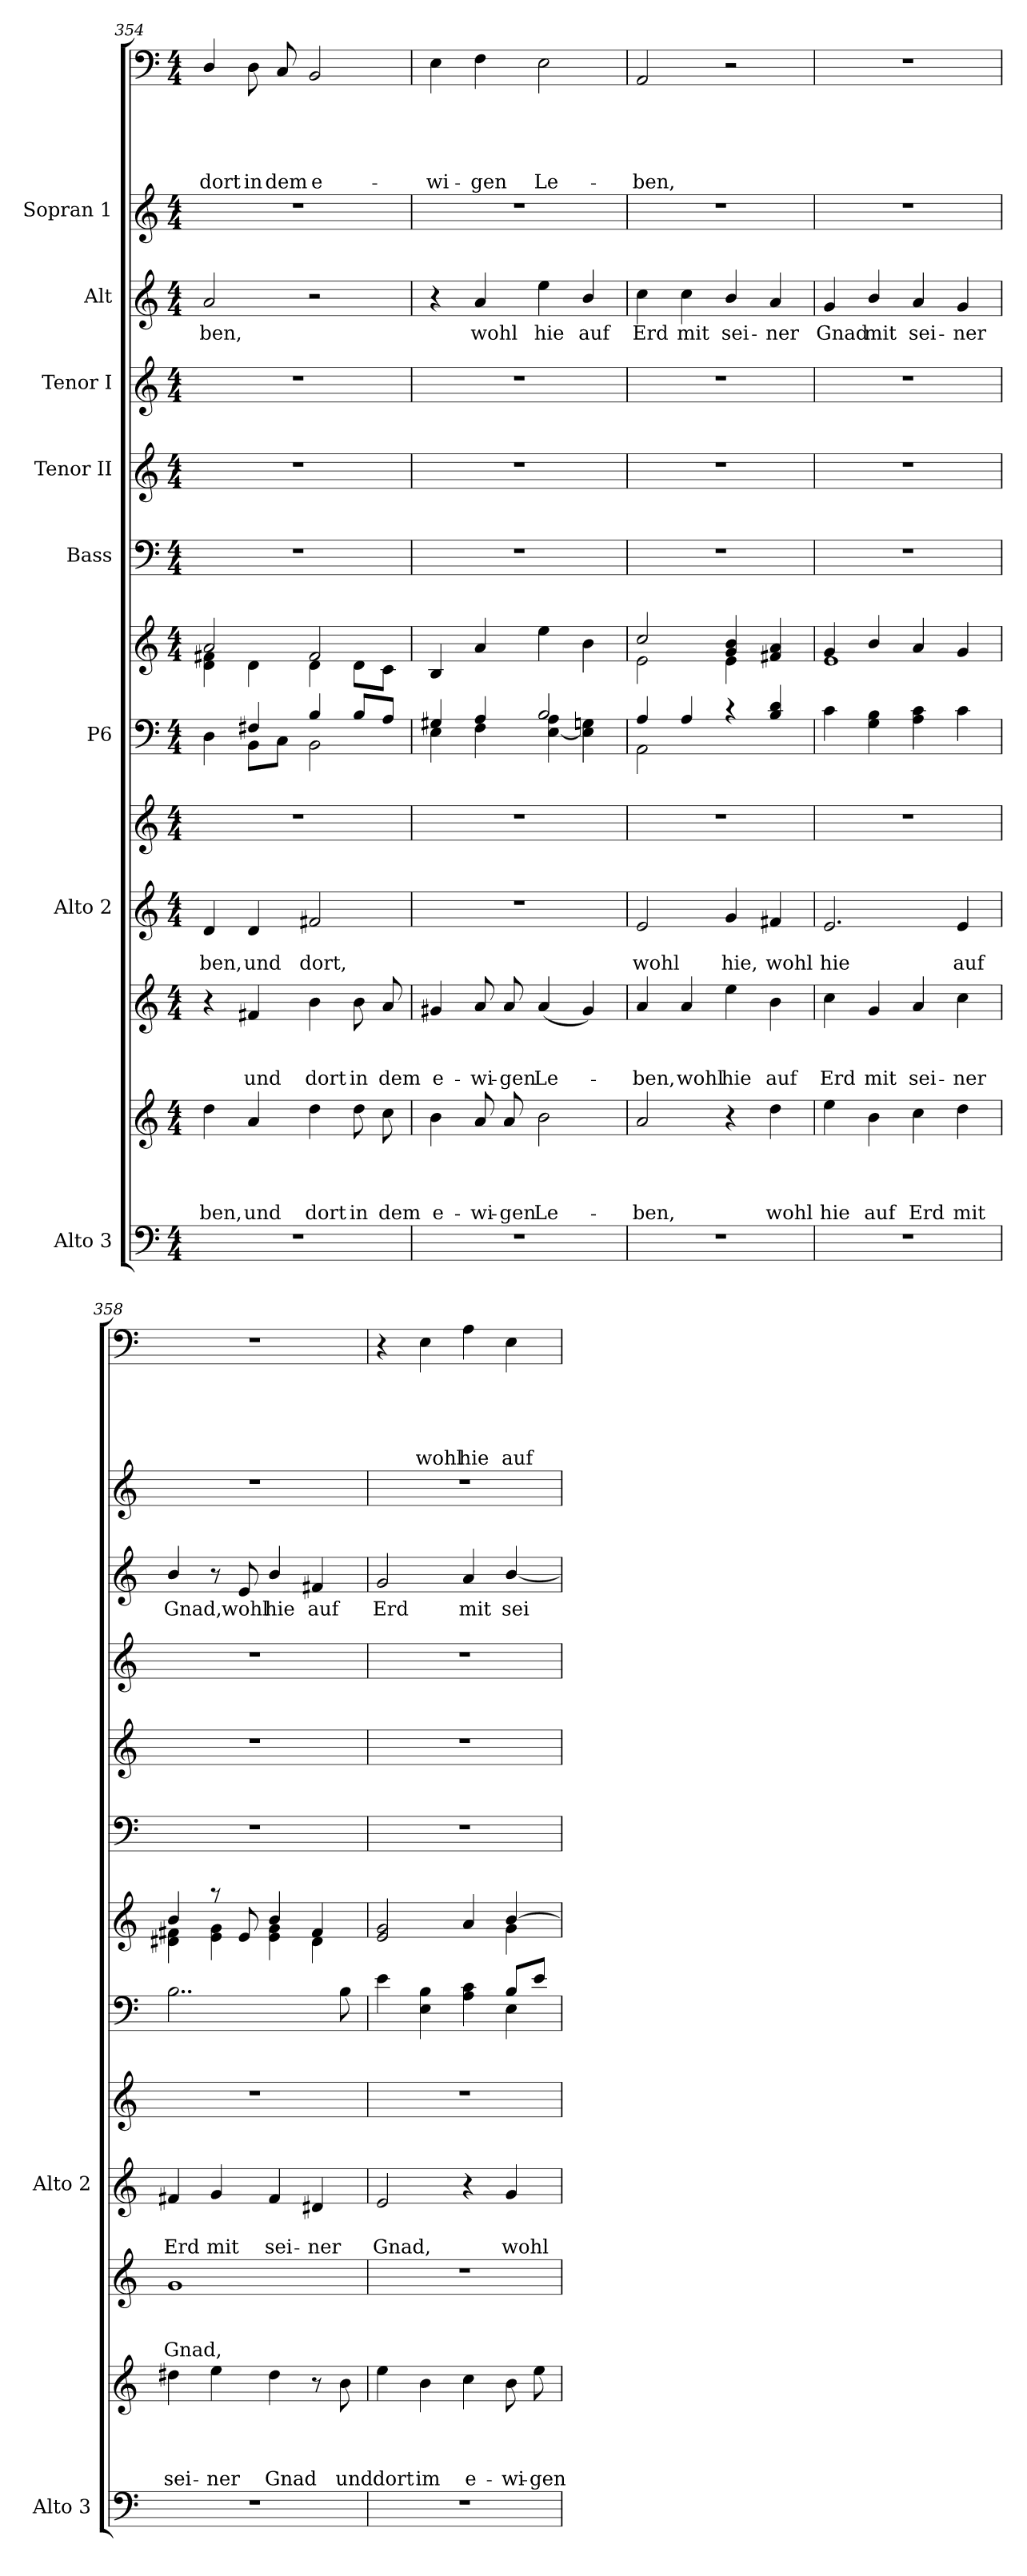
**kern	**kern	**text	**text	**text	**text	**kern	**text	**text	**text	**kern	**text	**text	**kern	**kern	**kern	**kern	**kern	**kern	**kern	**text	**kern	**kern	**text	**text	**text	**text	**text
*part11	*part10	*part10	*part10	*part10	*part10	*part9	*part9	*part9	*part9	*part8	*part8	*part8	*part8	*part7	*part7	*part6	*part5	*part4	*part3	*part3	*part2	*part1	*part1	*part1	*part1	*part1	*part1
*staff13	*staff12	*staff12	*staff12	*staff12	*staff12	*staff11	*staff11	*staff11	*staff11	*staff10	*staff10	*staff10	*staff9	*staff8	*staff7	*staff6	*staff5	*staff4	*staff3	*staff3	*staff2	*staff1	*staff1	*staff1	*staff1	*staff1	*staff1
*I"Alto 3	*	*	*	*	*	*	*	*	*	*I"Alto 2	*	*	*	*I"P6	*	*I"Bass	*I"Tenor II	*I"Tenor I	*I"Alt	*	*I"Sopran 1	*	*	*	*	*	*
*I'Alto 3	*	*	*	*	*	*	*	*	*	*I'Alto 2	*	*	*	*	*	*	*	*	*	*	*	*	*	*	*	*	*
*clefF4	*clefG2	*	*	*	*	*clefG2	*	*	*	*clefG2	*	*	*clefG2	*clefF4	*clefG2	*clefF4	*clefG2	*clefG2	*clefG2	*	*clefG2	*clefF4	*	*	*	*	*
*	*ITrd7c12	*	*	*	*	*ITrd7c12	*	*	*	*	*	*	*	*	*	*	*ITrd7c12	*ITrd7c12	*	*	*	*	*	*	*	*	*
*k[]	*k[]	*	*	*	*	*k[]	*	*	*	*k[]	*	*	*k[]	*k[]	*k[]	*k[]	*k[]	*k[]	*k[]	*	*k[]	*k[]	*	*	*	*	*
*C:	*C:	*	*	*	*	*C:	*	*	*	*C:	*	*	*C:	*C:	*C:	*C:	*C:	*C:	*C:	*	*C:	*C:	*	*	*	*	*
*M4/4	*M4/4	*	*	*	*	*M4/4	*	*	*	*M4/4	*	*	*M4/4	*M4/4	*M4/4	*M4/4	*M4/4	*M4/4	*M4/4	*	*M4/4	*M4/4	*	*	*	*	*
=354	=354	=354	=354	=354	=354	=354	=354	=354	=354	=354	=354	=354	=354	=354	=354	=354	=354	=354	=354	=354	=354	=354	=354	=354	=354	=354	=354
!	!	!	!	!	!LO:LY:b	!	!	!	!	!	!	!LO:LY:b	!	!	!	!	!	!	!	!LO:LY:b	!	!	!	!	!	!	!LO:LY:b
*	*	*	*	*	*	*	*	*	*	*	*	*	*	*^	*^	*	*	*	*	*	*	*	*	*	*	*	*
*	*	*	*	*	*	*	*	*	*	*	*	*	*	*	*	*	*^	*	*	*	*	*	*	*	*	*	*	*	*
1r	4d\	.	.	.	-ben,	4r	.	.	.	4d/	.	-ben,	1r	4D\	4ryy	4d\ 4f#X\	1ryy	2a/	1r	1r	1r	2a/	-ben,	1r	4D/	.	.	.	.	dort
!	!	!	!	!	!LO:LY:b	!	!	!	!LO:LY:b	!	!	!LO:LY:b	!	!	!	!	!	!	!	!	!	!	!	!	!	!	!	!	!	!LO:LY:b
.	4A/	.	.	.	und	4F#X/	.	.	und	4d/	.	und	.	8BB\L	4F#X/	4d\	.	.	.	.	.	.	.	.	8D\	.	.	.	.	in
!	!	!	!	!	!	!	!	!	!	!	!	!	!	!	!	!	!	!	!	!	!	!	!	!	!	!	!	!	!	!LO:LY:b
.	.	.	.	.	.	.	.	.	.	.	.	.	.	8C\J	.	.	.	.	.	.	.	.	.	.	8C/	.	.	.	.	dem
!	!	!	!	!	!LO:LY:b	!	!	!	!LO:LY:b	!	!	!LO:LY:b	!	!	!	!	!	!	!	!	!	!	!	!	!	!	!	!	!	!LO:LY:b
.	4d\	.	.	.	dort	4B\	.	.	dort	2f#X/	.	dort,	.	4B/	2BB\	4d\	.	2f#i/	.	.	.	2r	.	.	2BB/	.	.	.	.	e-
!	!	!	!	!	!LO:LY:b	!	!	!	!LO:LY:b	!	!	!	!	!	!	!	!	!	!	!	!	!	!	!	!	!	!	!	!	!
.	8d\	.	.	.	in	8B\	.	.	in	.	.	.	.	8B/L	.	8d\L	.	.	.	.	.	.	.	.	.	.	.	.	.	.
!	!	!	!	!	!LO:LY:b	!	!	!	!LO:LY:b	!	!	!	!	!	!	!	!	!	!	!	!	!	!	!	!	!	!	!	!	!
.	8c\	.	.	.	dem	8A/	.	.	dem	.	.	.	.	8A/J	.	8c\J	.	.	.	.	.	.	.	.	.	.	.	.	.	.
!!LO:LB:g=z
=355	=355	=355	=355	=355	=355	=355	=355	=355	=355	=355	=355	=355	=355	=355	=355	=355	=355	=355	=355	=355	=355	=355	=355	=355	=355	=355	=355	=355	=355	=355
!	!	!	!	!	!LO:LY:b	!	!	!	!LO:LY:b	!	!	!	!	!	!	!	!	!	!	!	!	!	!	!	!	!	!	!	!	!LO:LY:b
1r	4B\	.	.	.	e-	4G#X/	.	.	e-	1r	.	.	1r	4G#X/	4E\	4B/	1ryy	1ryy	1r	1r	1r	4r	.	1r	4E\	.	.	.	.	-wi-
!	!	!	!	!	!LO:LY:b	!	!	!	!LO:LY:b	!	!	!	!	!	!	!	!	!	!	!	!	!	!LO:LY:b	!	!	!	!	!	!	!LO:LY:b
.	8A/	.	.	.	-wi-	8A/	.	.	-wi-	.	.	.	.	4A/	4F\	4a/	.	.	.	.	.	4a/	wohl	.	4F\	.	.	.	.	-gen
!	!	!	!	!	!LO:LY:b	!	!	!	!LO:LY:b	!	!	!	!	!	!	!	!	!	!	!	!	!	!	!	!	!	!	!	!	!
.	8A/	.	.	.	-gen	8A/	.	.	-gen	.	.	.	.	.	.	.	.	.	.	.	.	.	.	.	.	.	.	.	.	.
!	!	!	!	!	!LO:LY:b	!	!	!	!LO:LY:b	!	!	!	!	!	!	!	!	!	!	!	!	!	!LO:LY:b	!	!	!	!	!	!	!LO:LY:b
.	2B\	.	.	.	Le-	(<4A/	.	.	Le-	.	.	.	.	2B/	[<4E\ 4A\	4ee\	.	.	.	.	.	4ee\	hie	.	2E\	.	.	.	.	Le-
!	!	!	!	!	!	!	!	!	!	!	!	!	!	!	!	!	!	!	!	!	!	!	!LO:LY:b	!	!	!	!	!	!	!
.	.	.	.	.	.	4G#/)	.	.	.	.	.	.	.	.	4E\] 4Gn\	4b\	.	.	.	.	.	4b/	auf	.	.	.	.	.	.	.
=356	=356	=356	=356	=356	=356	=356	=356	=356	=356	=356	=356	=356	=356	=356	=356	=356	=356	=356	=356	=356	=356	=356	=356	=356	=356	=356	=356	=356	=356	=356
!	!	!	!	!	!LO:LY:b	!	!	!	!LO:LY:b	!	!	!LO:LY:b	!	!	!	!	!	!	!	!	!	!	!LO:LY:b	!	!	!	!	!	!	!LO:LY:b
1r	2A/	.	.	.	-ben,	4A/	.	.	-ben,	2e/	.	wohl	1r	4A/	2AA\	2cc/	1ryy	2e\	1r	1r	1r	4cc\	Erd	1r	2AA/	.	.	.	.	-ben,
!	!	!	!	!	!	!	!	!	!LO:LY:b	!	!	!	!	!	!	!	!	!	!	!	!	!	!LO:LY:b	!	!	!	!	!	!	!
.	.	.	.	.	.	4A/	.	.	wohl	.	.	.	.	4A/	.	.	.	.	.	.	.	4cc\	mit	.	.	.	.	.	.	.
!	!	!	!	!	!	!	!	!	!LO:LY:b	!	!	!LO:LY:b	!	!	!	!	!	!	!	!	!	!	!LO:LY:b	!	!	!	!	!	!	!
.	4r	.	.	.	.	4e\	.	.	hie	4g/	.	hie,	.	4rc	2ryy	4g/ 4b/	.	4e\	.	.	.	4b/	sei-	.	2r	.	.	.	.	.
!	!	!	!	!	!LO:LY:b	!	!	!	!LO:LY:b	!	!	!LO:LY:b	!	!	!	!	!	!	!	!	!	!	!LO:LY:b	!	!	!	!	!	!	!
.	4d\	.	.	.	wohl	4B\	.	.	auf	4f#X/	.	wohl	.	4B/ 4d/	.	4f#X/ 4a/	.	4ryy	.	.	.	4a/	-ner	.	.	.	.	.	.	.
=357	=357	=357	=357	=357	=357	=357	=357	=357	=357	=357	=357	=357	=357	=357	=357	=357	=357	=357	=357	=357	=357	=357	=357	=357	=357	=357	=357	=357	=357	=357
!	!	!	!	!	!LO:LY:b	!	!	!	!LO:LY:b	!	!	!LO:LY:b	!	!	!	!	!	!	!	!	!	!	!LO:LY:b	!	!	!	!	!	!	!
1r	4e\	.	.	.	hie	4c\	.	.	Erd	2.e/	.	hie	1r	4c\	1ryy	4g/	1ryy	1e	1r	1r	1r	4g/	Gnad	1r	1r	.	.	.	.	.
!	!	!	!	!	!LO:LY:b	!	!	!	!LO:LY:b	!	!	!	!	!	!	!	!	!	!	!	!	!	!LO:LY:b	!	!	!	!	!	!	!
.	4B\	.	.	.	auf	4G/	.	.	mit	.	.	.	.	4G\ 4B\	.	4b/	.	.	.	.	.	4b/	mit	.	.	.	.	.	.	.
!	!	!	!	!	!LO:LY:b	!	!	!	!LO:LY:b	!	!	!	!	!	!	!	!	!	!	!	!	!	!LO:LY:b	!	!	!	!	!	!	!
.	4c\	.	.	.	Erd	4A/	.	.	sei-	.	.	.	.	4A\ 4c\	.	4a/	.	.	.	.	.	4a/	sei-	.	.	.	.	.	.	.
!	!	!	!	!	!LO:LY:b	!	!	!	!LO:LY:b	!	!	!LO:LY:b	!	!	!	!	!	!	!	!	!	!	!LO:LY:b	!	!	!	!	!	!	!
.	4d\	.	.	.	mit	4c\	.	.	-ner	4e/	.	auf	.	4c\	.	4g/	.	.	.	.	.	4g/	-ner	.	.	.	.	.	.	.
=358	=358	=358	=358	=358	=358	=358	=358	=358	=358	=358	=358	=358	=358	=358	=358	=358	=358	=358	=358	=358	=358	=358	=358	=358	=358	=358	=358	=358	=358	=358
!	!	!	!	!	!LO:LY:b	!	!	!	!LO:LY:b	!	!	!LO:LY:b	!	!	!	!	!	!	!	!	!	!	!LO:LY:b	!	!	!	!	!	!	!
1r	4d#X\	.	.	.	sei-	1G	.	.	Gnad,	4f#X/	.	Erd	1r	2..B\	1ryy	4b/	1ryy	4d#X\ 4f#X\	1r	1r	1r	4b/	Gnad,	1r	1r	.	.	.	.	.
!	!	!	!	!	!LO:LY:b	!	!	!	!	!	!	!LO:LY:b	!	!	!	!	!	!	!	!	!	!	!	!	!	!	!	!	!	!
.	4e\	.	.	.	-ner	.	.	.	.	4g/	.	mit	.	.	.	8raa	.	4e\ 4g\	.	.	.	8r	.	.	.	.	.	.	.	.
!	!	!	!	!	!	!	!	!	!	!	!	!	!	!	!	!	!	!	!	!	!	!	!LO:LY:b	!	!	!	!	!	!	!
.	.	.	.	.	.	.	.	.	.	.	.	.	.	.	.	8e/	.	.	.	.	.	8e/	wohl	.	.	.	.	.	.	.
!	!	!	!	!	!LO:LY:b	!	!	!	!	!	!	!LO:LY:b	!	!	!	!	!	!	!	!	!	!	!LO:LY:b	!	!	!	!	!	!	!
.	4d#\	.	.	.	Gnad	.	.	.	.	4f#/	.	sei-	.	.	.	4b/	.	4e\ 4g\	.	.	.	4b/	hie	.	.	.	.	.	.	.
!	!	!	!	!	!	!	!	!	!	!	!	!LO:LY:b	!	!	!	!	!	!	!	!	!	!	!LO:LY:b	!	!	!	!	!	!	!
.	8r	.	.	.	.	.	.	.	.	4d#X/	.	-ner	.	.	.	4f#i/	.	4d#\	.	.	.	4f#X/	auf	.	.	.	.	.	.	.
!	!	!	!	!	!LO:LY:b	!	!	!	!	!	!	!	!	!	!	!	!	!	!	!	!	!	!	!	!	!	!	!	!	!
.	8B\	.	.	.	und	.	.	.	.	.	.	.	.	8B\	.	.	.	.	.	.	.	.	.	.	.	.	.	.	.	.
!!LO:PB:g=z
=359	=359	=359	=359	=359	=359	=359	=359	=359	=359	=359	=359	=359	=359	=359	=359	=359	=359	=359	=359	=359	=359	=359	=359	=359	=359	=359	=359	=359	=359	=359
!	!	!	!	!	!LO:LY:b	!	!	!	!	!	!	!LO:LY:b	!	!	!	!	!	!	!	!	!	!	!LO:LY:b	!	!	!	!	!	!	!
1r	4e\	.	.	.	dort	1r	.	.	.	2e/	.	Gnad,	1r	2.ryy	4e\	2e/ 2g/	1ryy	2.ryy	1r	1r	1r	2g/	Erd	1r	4r	.	.	.	.	.
!	!	!	!	!	!LO:LY:b	!	!	!	!	!	!	!	!	!	!	!	!	!	!	!	!	!	!	!	!	!	!	!	!	!LO:LY:b
.	4B\	.	.	.	im	.	.	.	.	.	.	.	.	.	4E\ 4B\	.	.	.	.	.	.	.	.	.	4E\	.	.	.	.	wohl
!	!	!	!	!	!LO:LY:b	!	!	!	!	!	!	!	!	!	!	!	!	!	!	!	!	!	!LO:LY:b	!	!	!	!	!	!	!LO:LY:b
.	4c\	.	.	.	e-	.	.	.	.	4r	.	.	.	.	4A\ 4c\	4a/	.	.	.	.	.	4a/	mit	.	4A\	.	.	.	.	hie
!	!	!	!	!	!LO:LY:b	!	!	!	!	!	!	!LO:LY:b	!	!	!	!	!	!	!	!	!	!	!LO:LY:b	!	!	!	!	!	!	!LO:LY:b
.	8B\	.	.	.	-wi-	.	.	.	.	4g/	.	wohl	.	8B/L	4E\	[>4b/	.	4g\	.	.	.	[<4b/	sei-	.	4E\	.	.	.	.	auf
!	!	!	!	!	!LO:LY:b	!	!	!	!	!	!	!	!	!	!	!	!	!	!	!	!	!	!	!	!	!	!	!	!	!
.	8e\	.	.	.	-gen	.	.	.	.	.	.	.	.	8e/J	.	.	.	.	.	.	.	.	.	.	.	.	.	.	.	.
*	*	*	*	*	*	*	*	*	*	*	*	*	*	*v	*v	*	*	*	*	*	*	*	*	*	*	*	*	*	*	*
*	*	*	*	*	*	*	*	*	*	*	*	*	*	*	*v	*v	*v	*	*	*	*	*	*	*	*	*	*	*	*
=	=	=	=	=	=	=	=	=	=	=	=	=	=	=	=	=	=	=	=	=	=	=	=	=	=	=	=
*-	*-	*-	*-	*-	*-	*-	*-	*-	*-	*-	*-	*-	*-	*-	*-	*-	*-	*-	*-	*-	*-	*-	*-	*-	*-	*-	*-
